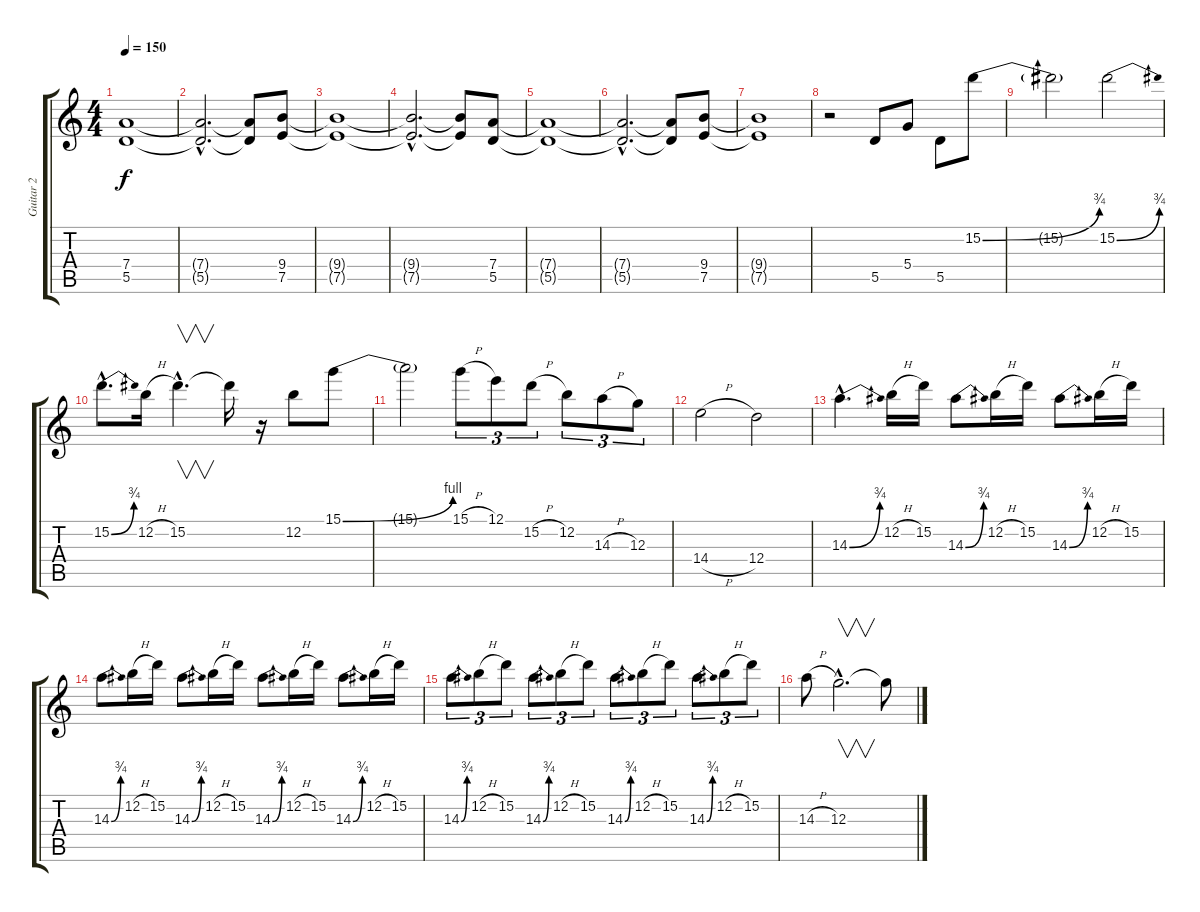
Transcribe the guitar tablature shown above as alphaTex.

\track ("Guitar 2" "Guitar 2") {instrument distortionguitar}
\staff {score tabs}
\tuning (E4 B3 G3 D3 A2 E2) {hide}
\ts (4 4)
\tempo 150
\clef g2
\ks c
(7.4{t} 5.5{t}).1{dy f} |
(7.4{hac t} 5.5{hac t}).2{d} (7.4{t} 5.5{t}).8 (9.4 7.5).8 |
(9.4{t} 7.5{t}).1 |
(9.4{hac t} 7.5{hac t}).2{d} (9.4{t} 7.5{t}).8 (7.4 5.5).8 |
(7.4{t} 5.5{t}).1 |
(7.4{hac t} 5.5{hac t}).2{d} (7.4{t} 5.5{t}).8 (9.4 7.5).8 |
(9.4{t} 7.5{t}).1 |
r.2 5.5.8 5.4.8 5.5.8 15.2{be (bend 0 0 60 3)}.8 |
15.2{t}.2 15.2{be (bend 0 0 60 3)}.2 |
15.2{be (bend 0 0 60 3) hac}.8{d} 12.2{h}.16 15.2{hac}.4{v d} 15.2{t}.16 r.16 12.2.8 15.1{be (bend 0 0 60 4)}.8 |
15.1{t}.2 15.1{h}.8{tu (3 2)} 12.1.8{tu (3 2)} 15.2{h}.8{tu (3 2)} 12.2.8{tu (3 2)} 14.3{h}.8{tu (3 2)} 12.3.8{tu (3 2)} |
14.4{h}.2 12.4.2 |
14.3{be (bend 0 0 60 3) hac}.4{d} 12.2{h}.16 15.2.16 14.3{be (bend 0 0 60 3)}.8 12.2{h}.16 15.2.16 14.3{be (bend 0 0 60 3)}.8 12.2{h}.16 15.2.16 |
14.3{be (bend 0 0 60 3)}.8 12.2{h}.16 15.2.16 14.3{be (bend 0 0 60 3)}.8 12.2{h}.16 15.2.16 14.3{be (bend 0 0 60 3)}.8 12.2{h}.16 15.2.16 14.3{be (bend 0 0 60 3)}.8 12.2{h}.16 15.2.16 |
14.3{be (bend 0 0 60 3)}.8{tu (3 2)} 12.2{h}.8{tu (3 2)} 15.2.8{tu (3 2)} 14.3{be (bend 0 0 60 3)}.8{tu (3 2)} 12.2{h}.8{tu (3 2)} 15.2.8{tu (3 2)} 14.3{be (bend 0 0 60 3)}.8{tu (3 2)} 12.2{h}.8{tu (3 2)} 15.2.8{tu (3 2)} 14.3{be (bend 0 0 60 3)}.8{tu (3 2)} 12.2{h}.8{tu (3 2)} 15.2.8{tu (3 2)} |
14.3{h}.8 12.3{hac}.2{v d} 12.3{t}.8
